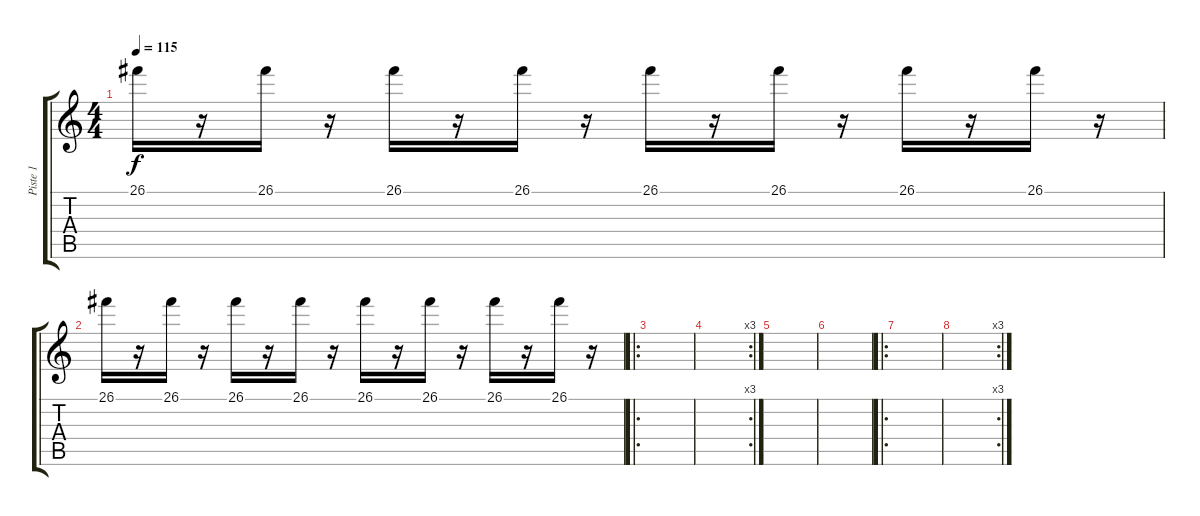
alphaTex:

\track ("Piste 1" "Piste 1") {instrument lead8bassandlead}
\staff {score tabs}
\tuning (E4 B3 G3 D3 A2 E2) {hide}
\ts (4 4)
\tempo 115
\clef g2
\ks c
26.1.16{dy f} r.16 26.1.16 r.16 26.1.16 r.16 26.1.16 r.16 26.1.16 r.16 26.1.16 r.16 26.1.16 r.16 26.1.16 r.16 |
26.1.16 r.16 26.1.16 r.16 26.1.16 r.16 26.1.16 r.16 26.1.16 r.16 26.1.16 r.16 26.1.16 r.16 26.1.16 r.16 |
\ro
|
\rc 3
|
|
|
\ro
|
\rc 3
